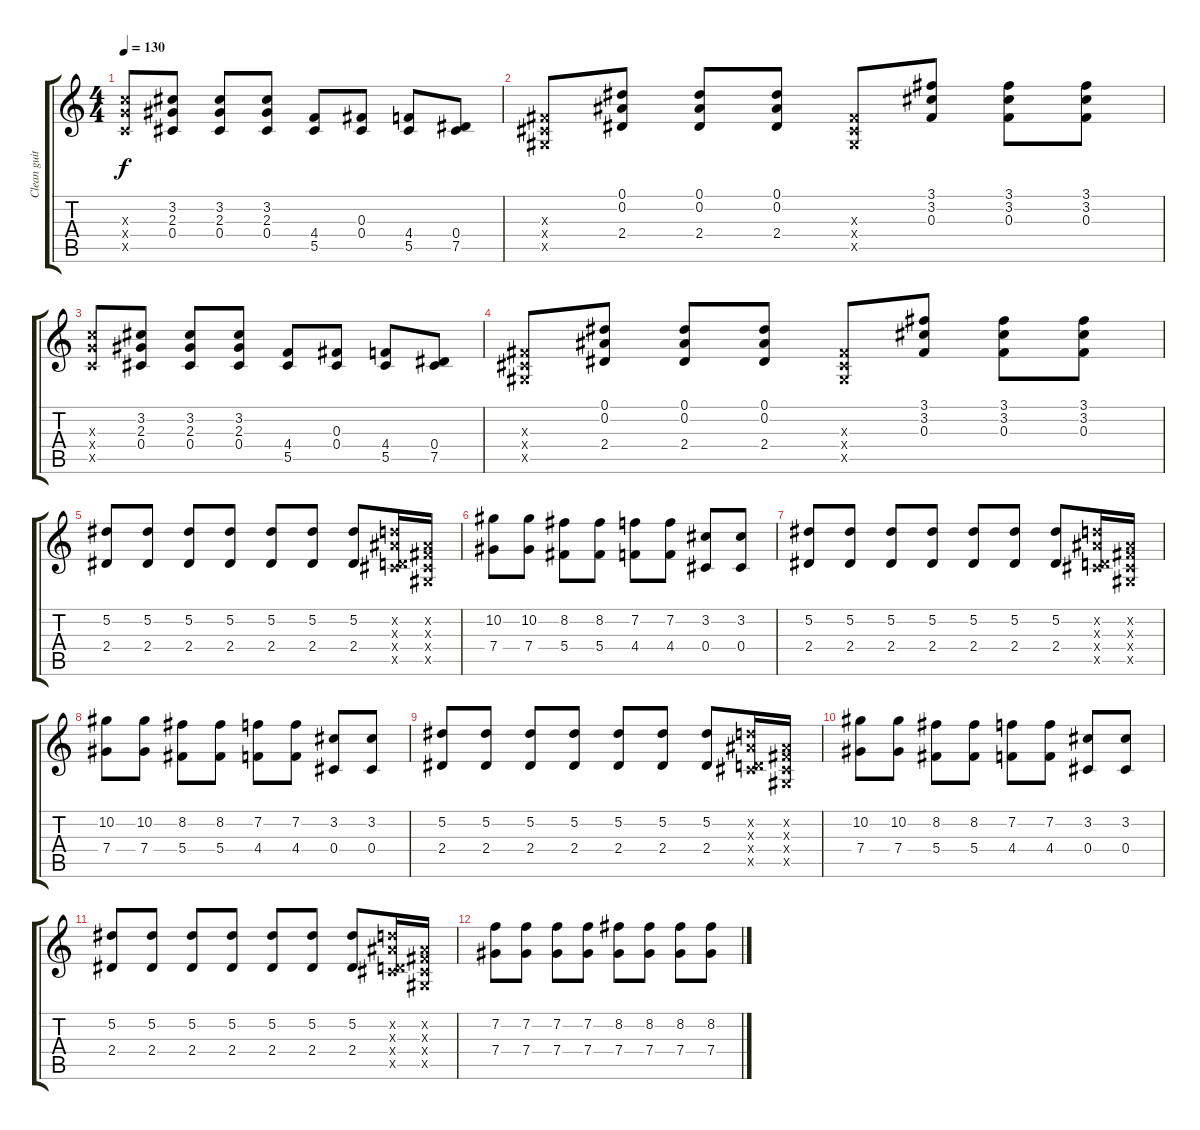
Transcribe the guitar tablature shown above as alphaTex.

\track ("Clean guitar" "Clean guit") {instrument electricguitarclean}
\staff {score tabs}
\tuning (Eb4 Bb3 Gb3 Db3 Ab2 Eb2) {hide}
\ts (4 4)
\tempo 130
\clef g2
\ks c
(6.3{x} 6.4{x} 4.5{x}).8{dy f} (3.2 2.3 0.4).8 (3.2 2.3 0.4).8 (3.2 2.3 0.4).8 (4.4 5.5).8 (0.3 0.4).8 (4.4 5.5).8 (0.4 7.5).8 |
(0.3{x} 0.4{x} 0.5{x}).8 (0.1 0.2 2.4).8 (0.1 0.2 2.4).8 (0.1 0.2 2.4).8 (0.3{x} 0.4{x} 0.5{x}).8 (3.1 3.2 0.3).8 (3.1 3.2 0.3).8 (3.1 3.2 0.3).8 |
(6.3{x} 6.4{x} 4.5{x}).8 (3.2 2.3 0.4).8 (3.2 2.3 0.4).8 (3.2 2.3 0.4).8 (4.4 5.5).8 (0.3 0.4).8 (4.4 5.5).8 (0.4 7.5).8 |
(0.3{x} 0.4{x} 0.5{x}).8 (0.1 0.2 2.4).8 (0.1 0.2 2.4).8 (0.1 0.2 2.4).8 (0.3{x} 0.4{x} 0.5{x}).8 (3.1 3.2 0.3).8 (3.1 3.2 0.3).8 (3.1 3.2 0.3).8 |
(5.2 2.4).8 (5.2 2.4).8 (5.2 2.4).8 (5.2 2.4).8 (5.2 2.4).8 (5.2 2.4).8 (5.2 2.4).8 (0.2{x} 8.3{x} 0.4{x} 6.5{x}).16 (0.2{x} 0.3{x} 0.4{x} 0.5{x}).16 |
(10.2 7.4).8 (10.2 7.4).8 (8.2 5.4).8 (8.2 5.4).8 (7.2 4.4).8 (7.2 4.4).8 (3.2 0.4).8 (3.2 0.4).8 |
(5.2 2.4).8 (5.2 2.4).8 (5.2 2.4).8 (5.2 2.4).8 (5.2 2.4).8 (5.2 2.4).8 (5.2 2.4).8 (0.2{x} 8.3{x} 0.4{x} 6.5{x}).16 (0.2{x} 0.3{x} 0.4{x} 0.5{x}).16 |
(10.2 7.4).8 (10.2 7.4).8 (8.2 5.4).8 (8.2 5.4).8 (7.2 4.4).8 (7.2 4.4).8 (3.2 0.4).8 (3.2 0.4).8 |
(5.2 2.4).8 (5.2 2.4).8 (5.2 2.4).8 (5.2 2.4).8 (5.2 2.4).8 (5.2 2.4).8 (5.2 2.4).8 (0.2{x} 8.3{x} 0.4{x} 6.5{x}).16 (0.2{x} 0.3{x} 0.4{x} 0.5{x}).16 |
(10.2 7.4).8 (10.2 7.4).8 (8.2 5.4).8 (8.2 5.4).8 (7.2 4.4).8 (7.2 4.4).8 (3.2 0.4).8 (3.2 0.4).8 |
(5.2 2.4).8 (5.2 2.4).8 (5.2 2.4).8 (5.2 2.4).8 (5.2 2.4).8 (5.2 2.4).8 (5.2 2.4).8 (0.2{x} 8.3{x} 0.4{x} 6.5{x}).16 (0.2{x} 0.3{x} 0.4{x} 0.5{x}).16 |
(7.2 7.4).8 (7.2 7.4).8 (7.2 7.4).8 (7.2 7.4).8 (8.2 7.4).8 (8.2 7.4).8 (8.2 7.4).8 (8.2 7.4).8
